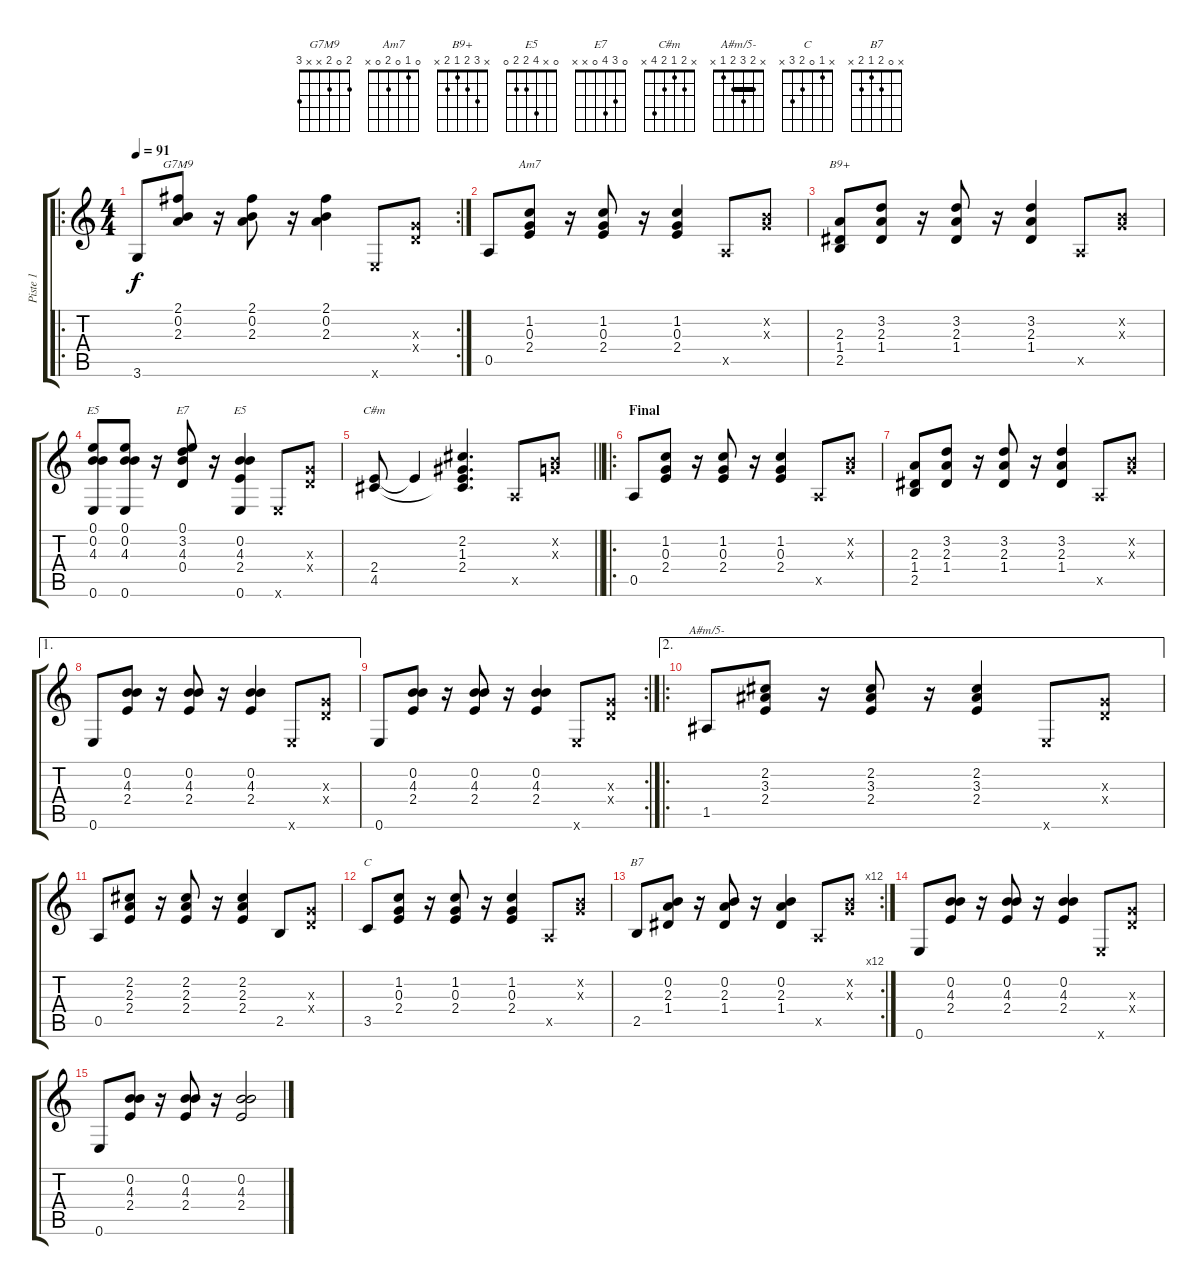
\track ("Piste 1" "Piste 1") {instrument electricguitarjazz}
\staff {score tabs}
\tuning (E4 B3 G3 D3 A2 E2) {hide}
\chord ("G7M9" 2 0 2 x x 3)
\chord ("Am7" 0 1 0 2 0 x)
\chord ("B9+" x 3 2 1 2 x)
\chord ("E5" x 0 4 2 x 0)
\chord ("E7" 0 3 4 0 x x)
\chord ("E5" 0 x 4 2 2 0)
\chord ("C#m" x 2 1 2 4 x)
\chord ("A#m/5-" x 2 3 2 1 x) {barre 2}
\chord ("C" x 1 0 2 3 x)
\chord ("B7" x 0 2 1 2 x)
\ro
\rc 2
\ts (4 4)
\tempo 91
\clef g2
\ks c
3.6.8{dy f} (2.1 0.2 2.3).8{ch "G7M9"} r.16 (2.1 0.2 2.3).8 r.16 (2.1 0.2 2.3).4 0.6{x}.8 (0.3{x} 0.4{x}).8 |
0.5.8 (1.2 0.3 2.4).8{ch "Am7"} r.16 (1.2 0.3 2.4).8 r.16 (1.2 0.3 2.4).4 0.5{x}.8 (0.2{x} 0.3{x}).8 |
(2.3 1.4 2.5).8{ch "B9+"} (3.2 2.3 1.4).8 r.16 (3.2 2.3 1.4).8 r.16 (3.2 2.3 1.4).4 0.5{x}.8 (0.2{x} 0.3{x}).8 |
(0.1 0.2 4.3 0.6).8{ch "E5"} (0.1 0.2 4.3 0.6).8 r.16 (0.1 3.2 4.3 0.4).8{ch "E7"} r.16 (0.2 4.3 2.4 0.6).4{ch "E5"} 0.6{x}.8 (0.3{x} 0.4{x}).8 |
\barLineRight lightlight
(2.4 4.5).8{ch "C#m"} 2.4{t}.4 (2.2 1.3 2.4 4.5{t}).4{d} 0.5{x}.8 (0.2{x} 0.3{x}).8 |
\ro
\section ("" "Final")
0.5.8 (1.2 0.3 2.4).8 r.16 (1.2 0.3 2.4).8 r.16 (1.2 0.3 2.4).4 0.5{x}.8 (0.2{x} 0.3{x}).8 |
(2.3 1.4 2.5).8 (3.2 2.3 1.4).8 r.16 (3.2 2.3 1.4).8 r.16 (3.2 2.3 1.4).4 0.5{x}.8 (0.2{x} 0.3{x}).8 |
\ae 1
0.6.8 (0.2 4.3 2.4).8 r.16 (0.2 4.3 2.4).8 r.16 (0.2 4.3 2.4).4 0.6{x}.8 (0.3{x} 0.4{x}).8 |
\rc 2
0.6.8 (0.2 4.3 2.4).8 r.16 (0.2 4.3 2.4).8 r.16 (0.2 4.3 2.4).4 0.6{x}.8 (0.3{x} 0.4{x}).8 |
\ae 2
\ro
1.5.8{ch "A#m/5-"} (2.2 3.3 2.4).8 r.16 (2.2 3.3 2.4).8 r.16 (2.2 3.3 2.4).4 0.6{x}.8 (0.3{x} 0.4{x}).8 |
0.5.8 (2.2 2.3 2.4).8 r.16 (2.2 2.3 2.4).8 r.16 (2.2 2.3 2.4).4 2.5.8 (0.3{x} 0.4{x}).8 |
3.5.8{ch "C"} (1.2 0.3 2.4).8 r.16 (1.2 0.3 2.4).8 r.16 (1.2 0.3 2.4).4 0.5{x}.8 (0.2{x} 0.3{x}).8 |
\rc 12
2.5.8{ch "B7"} (0.2 2.3 1.4).8 r.16 (0.2 2.3 1.4).8 r.16 (0.2 2.3 1.4).4 0.5{x}.8 (0.2{x} 0.3{x}).8 |
0.6.8 (0.2 4.3 2.4).8 r.16 (0.2 4.3 2.4).8 r.16 (0.2 4.3 2.4).4 0.6{x}.8 (0.3{x} 0.4{x}).8 |
0.6.8 (0.2 4.3 2.4).8 r.16 (0.2 4.3 2.4).8 r.16 (0.2 4.3 2.4).2
